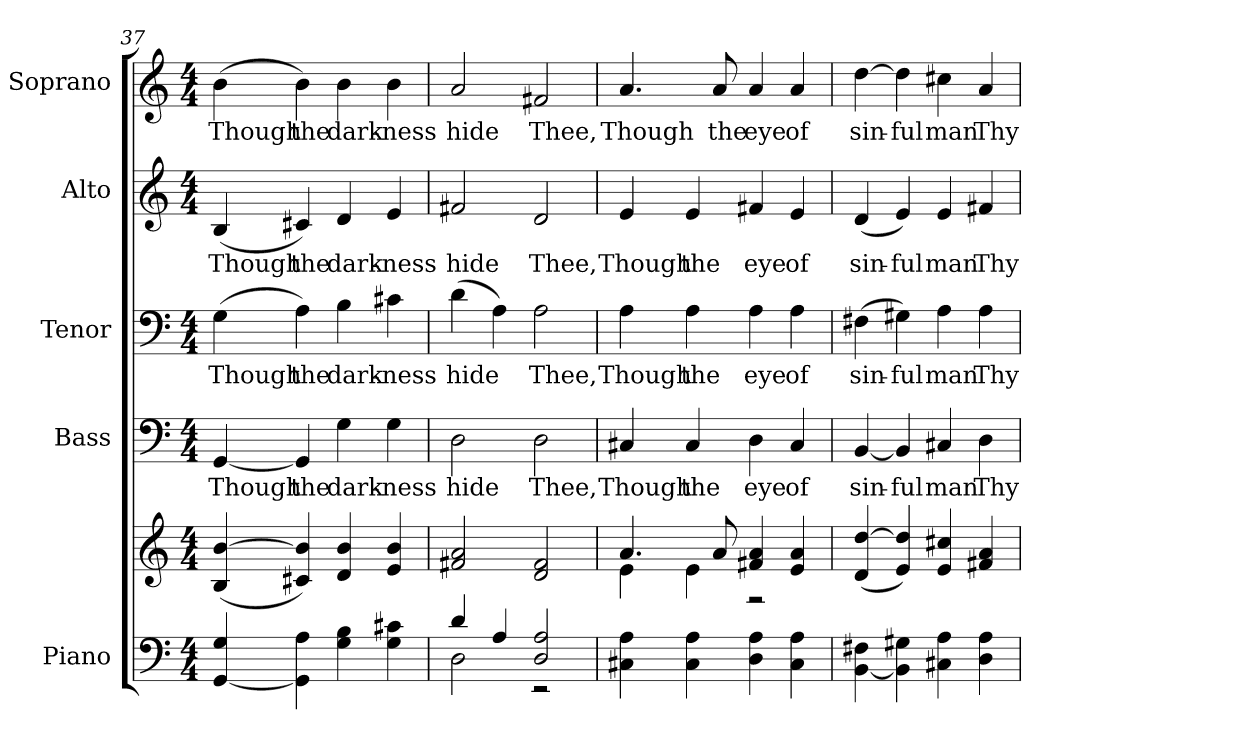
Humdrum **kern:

**kern	**kern	**kern	**text	**kern	**text	**kern	**text	**kern	**text
*part5	*part5	*part4	*part4	*part3	*part3	*part2	*part2	*part1	*part1
*staff6	*staff5	*staff4	*staff4	*staff3	*staff3	*staff2	*staff2	*staff1	*staff1
*I"Piano	*	*I"Bass	*	*I"Tenor	*	*I"Alto	*	*I"Soprano	*
*I'Pno.	*	*I'B.	*	*I'T.	*	*I'A.	*	*I'S.	*
!!LO:PB:g=z
*clefF4	*clefG2	*clefF4	*	*clefF4	*	*clefG2	*	*clefG2	*
*k[]	*k[]	*k[]	*	*k[]	*	*k[]	*	*k[]	*
*C:	*C:	*C:	*	*C:	*	*C:	*	*C:	*
*M4/4	*M4/4	*M4/4	*	*M4/4	*	*M4/4	*	*M4/4	*
=37	=37	=37	=37	=37	=37	=37	=37	=37	=37
!	!	!	!LO:LY:b:color=#000000	!	!	!	!	!	!
!	!	!	!	!	!LO:LY:b:color=#000000	!	!	!	!
!	!	!	!	!	!	!	!LO:LY:b:color=#000000	!	!
!	!	!	!	!	!	!	!	!	!LO:LY:b:color=#000000
[<4GGi/ 4Gi	(4Bi/ [>4bi	[<4GGi/	Though	(4Gi\	Though	(4Bi/	Though	(4bi\	Though
!	!	!	!LO:LY:b:color=#000000	!	!	!	!	!	!
!	!	!	!	!	!LO:LY:b:color=#000000	!	!	!	!
!	!	!	!	!	!	!	!LO:LY:b:color=#000000	!	!
!	!	!	!	!	!	!	!	!	!LO:LY:b:color=#000000
4GGi\] 4Ai	4c#Xi/ 4bi])	4GGi/]	the	4Ai\)	the	4c#Xi/)	the	4bi\)	the
!	!	!	!LO:LY:b:color=#000000	!	!	!	!	!	!
!	!	!	!	!	!LO:LY:b:color=#000000	!	!	!	!
!	!	!	!	!	!	!	!LO:LY:b:color=#000000	!	!
!	!	!	!	!	!	!	!	!	!LO:LY:b:color=#000000
4Gi\ 4Bi	4di/ 4bi	4Gi\	dark-	4Bi\	dark-	4di/	dark-	4bi\	dark-
!	!	!	!LO:LY:b:color=#000000	!	!	!	!	!	!
!	!	!	!	!	!LO:LY:b:color=#000000	!	!	!	!
!	!	!	!	!	!	!	!LO:LY:b:color=#000000	!	!
!	!	!	!	!	!	!	!	!	!LO:LY:b:color=#000000
4Gi\ 4c#Xi	4ei/ 4bi	4Gi\	-ness	4c#Xi\	-ness	4ei/	-ness	4bi\	-ness
=38	=38	=38	=38	=38	=38	=38	=38	=38	=38
*^	*	*	*	*	*	*	*	*	*
!	!	!	!	!LO:LY:b:color=#000000	!	!	!	!	!	!
!	!	!	!	!	!	!LO:LY:b:color=#000000	!	!	!	!
!	!	!	!	!	!	!	!	!LO:LY:b:color=#000000	!	!
!	!	!	!	!	!	!	!	!	!	!LO:LY:b:color=#000000
4di/	2Di\	2f#Xi/ 2ai	2Di\	hide	(4di\	hide	2f#Xi/	hide	2ai/	hide
4Ai/	.	.	.	.	4Ai\)	.	.	.	.	.
!	!	!	!	!LO:LY:b:color=#000000	!	!	!	!	!	!
!	!	!	!	!	!	!LO:LY:b:color=#000000	!	!	!	!
!	!	!	!	!	!	!	!	!LO:LY:b:color=#000000	!	!
!	!	!	!	!	!	!	!	!	!	!LO:LY:b:color=#000000
2Di/ 2Ai	2r	2di/ 2f#i	2Di\	Thee,	2Ai\	Thee,	2di/	Thee,	2f#Xi/	Thee,
*v	*v	*	*	*	*	*	*	*	*	*
!!LO:PB:g=z
=39	=39	=39	=39	=39	=39	=39	=39	=39	=39
*	*^	*	*	*	*	*	*	*	*
*^	*	*	*	*	*	*	*	*	*	*
!	!	!	!	!	!LO:LY:b:color=#000000	!	!	!	!	!	!
*v	*v	*	*	*	*	*	*	*	*	*	*
*^	*	*	*	*	*	*	*	*	*	*
!	!	!	!	!	!	!	!LO:LY:b:color=#000000	!	!	!	!
*v	*v	*	*	*	*	*	*	*	*	*	*
*^	*	*	*	*	*	*	*	*	*	*
!	!	!	!	!	!	!	!	!	!LO:LY:b:color=#000000	!	!
*v	*v	*	*	*	*	*	*	*	*	*	*
*^	*	*	*	*	*	*	*	*	*	*
!	!	!	!	!	!	!	!	!	!	!	!LO:LY:b:color=#000000
*v	*v	*	*	*	*	*	*	*	*	*	*
4C#Xi\ 4Ai	4.ai/	4ei\	4C#Xi/	Though	4Ai\	Though	4ei/	Though	4.ai/	Though
!	!	!	!	!LO:LY:b:color=#000000	!	!	!	!	!	!
!	!	!	!	!	!	!LO:LY:b:color=#000000	!	!	!	!
!	!	!	!	!	!	!	!	!LO:LY:b:color=#000000	!	!
4C#i\ 4Ai	.	4ei\	4C#i/	the	4Ai\	the	4ei/	the	.	.
!	!	!	!	!	!	!	!	!	!	!LO:LY:b:color=#000000
.	8ai/	.	.	.	.	.	.	.	8ai/	the
!	!	!	!	!LO:LY:b:color=#000000	!	!	!	!	!	!
!	!	!	!	!	!	!LO:LY:b:color=#000000	!	!	!	!
!	!	!	!	!	!	!	!	!LO:LY:b:color=#000000	!	!
!	!	!	!	!	!	!	!	!	!	!LO:LY:b:color=#000000
4Di\ 4Ai	4f#Xi/ 4ai	2r	4Di\	eye	4Ai\	eye	4f#Xi/	eye	4ai/	eye
!	!	!	!	!LO:LY:b:color=#000000	!	!	!	!	!	!
!	!	!	!	!	!	!LO:LY:b:color=#000000	!	!	!	!
!	!	!	!	!	!	!	!	!LO:LY:b:color=#000000	!	!
!	!	!	!	!	!	!	!	!	!	!LO:LY:b:color=#000000
4C#i\ 4Ai	4ei/ 4ai	.	4C#i/	of	4Ai\	of	4ei/	of	4ai/	of
*	*v	*v	*	*	*	*	*	*	*	*
=40	=40	=40	=40	=40	=40	=40	=40	=40	=40
!	!	!	!LO:LY:b:color=#000000	!	!	!	!	!	!
!	!	!	!	!	!LO:LY:b:color=#000000	!	!	!	!
!	!	!	!	!	!	!	!LO:LY:b:color=#000000	!	!
!	!	!	!	!	!	!	!	!	!LO:LY:b:color=#000000
[<4BBi\ 4F#Xi	(4di/ [>4ddi	[<4BBi/	sin-	(4F#Xi\	sin-	(4di/	sin-	[>4ddi\	sin-
!	!	!	!LO:LY:b:color=#000000	!	!	!	!	!	!
!	!	!	!	!	!LO:LY:b:color=#000000	!	!	!	!
!	!	!	!	!	!	!	!LO:LY:b:color=#000000	!	!
!	!	!	!	!	!	!	!	!	!LO:LY:b:color=#000000
4BBi\] 4G#Xi	4ei/ 4ddi])	4BBi/]	-ful	4G#Xi\)	-ful	4ei/)	-ful	4ddi\]	-ful
!	!	!	!LO:LY:b:color=#000000	!	!	!	!	!	!
!	!	!	!	!	!LO:LY:b:color=#000000	!	!	!	!
!	!	!	!	!	!	!	!LO:LY:b:color=#000000	!	!
!	!	!	!	!	!	!	!	!	!LO:LY:b:color=#000000
4C#Xi\ 4Ai	4ei/ 4cc#Xi	4C#Xi/	man	4Ai\	man	4ei/	man	4cc#Xi\	man
!	!	!	!LO:LY:b:color=#000000	!	!	!	!	!	!
!	!	!	!	!	!LO:LY:b:color=#000000	!	!	!	!
!	!	!	!	!	!	!	!LO:LY:b:color=#000000	!	!
!	!	!	!	!	!	!	!	!	!LO:LY:b:color=#000000
4Di\ 4Ai	4f#Xi/ 4ai	4Di\	Thy	4Ai\	Thy	4f#Xi/	Thy	4ai/	Thy
=	=	=	=	=	=	=	=	=	=
*-	*-	*-	*-	*-	*-	*-	*-	*-	*-
